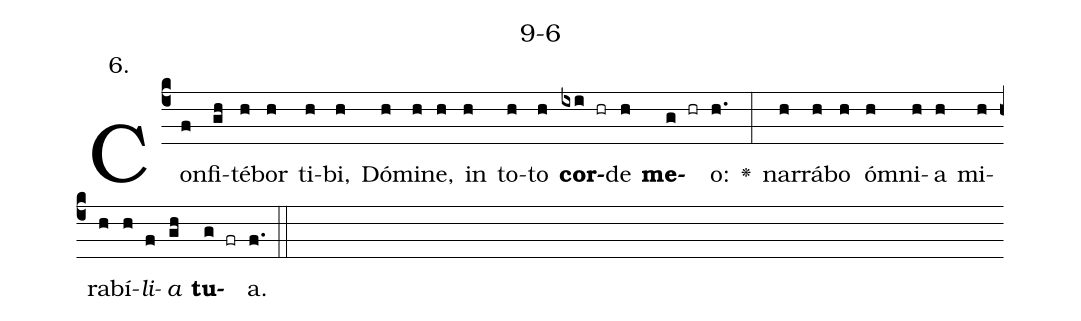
name: 9-6;
annotation: 6.;
%%
(c4)Con(f)fi(gh)té(h)bor(h) ti(h)bi,(h) Dó(h)mi(h)ne,(h) in(h) to(h)to(h) <b>cor</b>(ixi hr)de(h) <b>me</b>(g hr)o:(h.) <v>\greheightstar</v>(:) nar(h)rá(h)bo(h) óm(h)ni(h)a(h) mi(h)ra(h)bí(h)<i>li</i>(f)<i>a</i>(gh) <b>tu</b>(g fr)a.(f.) (::)


%E(h) u(h) o(f) u(gh) a(g) e.(f.) (::)
